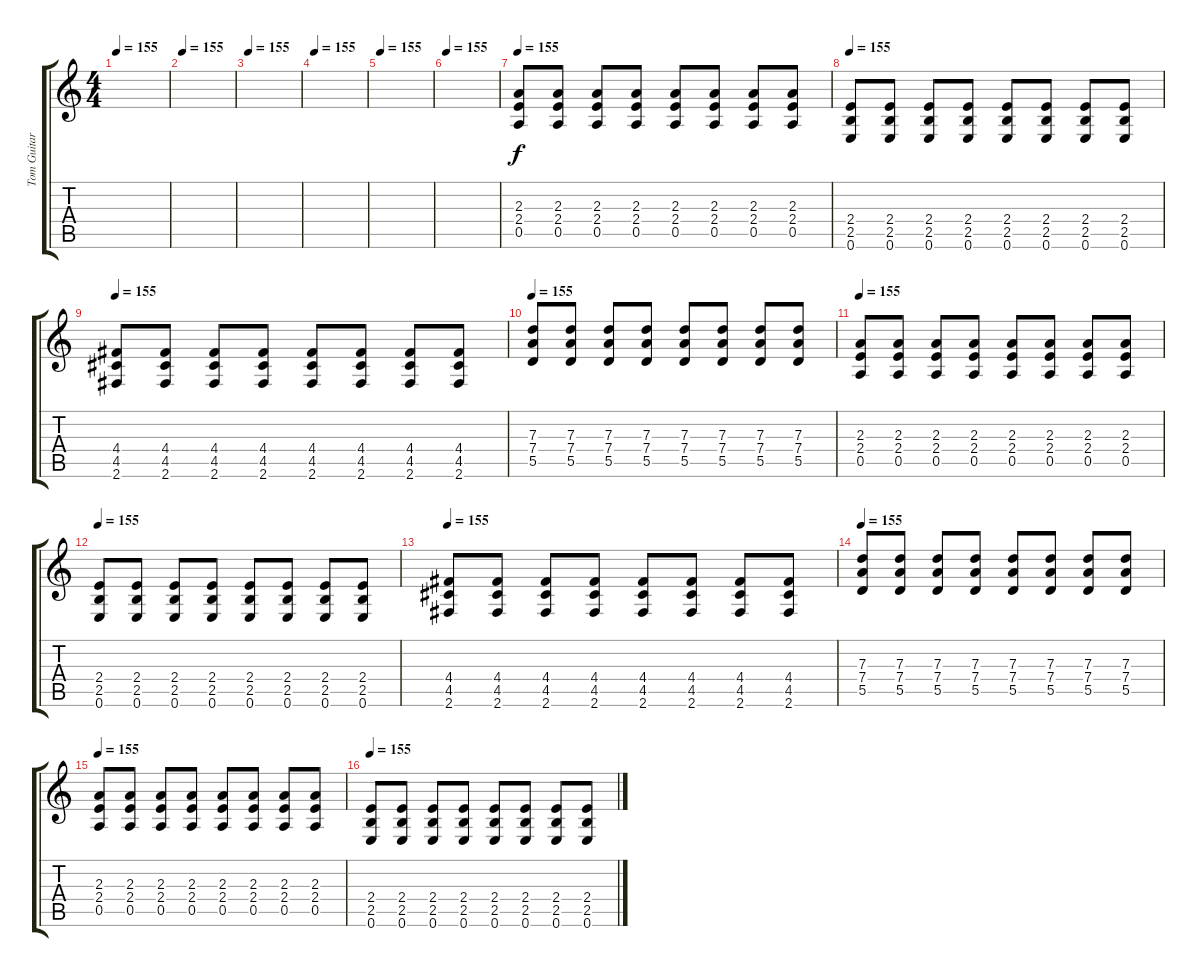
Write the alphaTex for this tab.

\track ("Tom Guitar 1" "Tom Guitar") {instrument distortionguitar}
\staff {score tabs}
\tuning (E4 B3 G3 D3 A2 E2) {hide}
\ts (4 4)
\tempo 155
\clef g2
\ks c
|
\tempo 155
|
\tempo 155
|
\tempo 155
|
\tempo 155
|
\tempo 155
|
\tempo 155
(2.3 2.4 0.5).8{dy f} (2.3 2.4 0.5).8 (2.3 2.4 0.5).8 (2.3 2.4 0.5).8 (2.3 2.4 0.5).8 (2.3 2.4 0.5).8 (2.3 2.4 0.5).8 (2.3 2.4 0.5).8 |
\tempo 155
(2.4 2.5 0.6).8 (2.4 2.5 0.6).8 (2.4 2.5 0.6).8 (2.4 2.5 0.6).8 (2.4 2.5 0.6).8 (2.4 2.5 0.6).8 (2.4 2.5 0.6).8 (2.4 2.5 0.6).8 |
\tempo 155
(4.4 4.5 2.6).8 (4.4 4.5 2.6).8 (4.4 4.5 2.6).8 (4.4 4.5 2.6).8 (4.4 4.5 2.6).8 (4.4 4.5 2.6).8 (4.4 4.5 2.6).8 (4.4 4.5 2.6).8 |
\tempo 155
(7.3 7.4 5.5).8 (7.3 7.4 5.5).8 (7.3 7.4 5.5).8 (7.3 7.4 5.5).8 (7.3 7.4 5.5).8 (7.3 7.4 5.5).8 (7.3 7.4 5.5).8 (7.3 7.4 5.5).8 |
\tempo 155
(2.3 2.4 0.5).8 (2.3 2.4 0.5).8 (2.3 2.4 0.5).8 (2.3 2.4 0.5).8 (2.3 2.4 0.5).8 (2.3 2.4 0.5).8 (2.3 2.4 0.5).8 (2.3 2.4 0.5).8 |
\tempo 155
(2.4 2.5 0.6).8 (2.4 2.5 0.6).8 (2.4 2.5 0.6).8 (2.4 2.5 0.6).8 (2.4 2.5 0.6).8 (2.4 2.5 0.6).8 (2.4 2.5 0.6).8 (2.4 2.5 0.6).8 |
\tempo 155
(4.4 4.5 2.6).8 (4.4 4.5 2.6).8 (4.4 4.5 2.6).8 (4.4 4.5 2.6).8 (4.4 4.5 2.6).8 (4.4 4.5 2.6).8 (4.4 4.5 2.6).8 (4.4 4.5 2.6).8 |
\tempo 155
(7.3 7.4 5.5).8 (7.3 7.4 5.5).8 (7.3 7.4 5.5).8 (7.3 7.4 5.5).8 (7.3 7.4 5.5).8 (7.3 7.4 5.5).8 (7.3 7.4 5.5).8 (7.3 7.4 5.5).8 |
\tempo 155
(2.3 2.4 0.5).8 (2.3 2.4 0.5).8 (2.3 2.4 0.5).8 (2.3 2.4 0.5).8 (2.3 2.4 0.5).8 (2.3 2.4 0.5).8 (2.3 2.4 0.5).8 (2.3 2.4 0.5).8 |
\tempo 155
(2.4 2.5 0.6).8 (2.4 2.5 0.6).8 (2.4 2.5 0.6).8 (2.4 2.5 0.6).8 (2.4 2.5 0.6).8 (2.4 2.5 0.6).8 (2.4 2.5 0.6).8 (2.4 2.5 0.6).8
